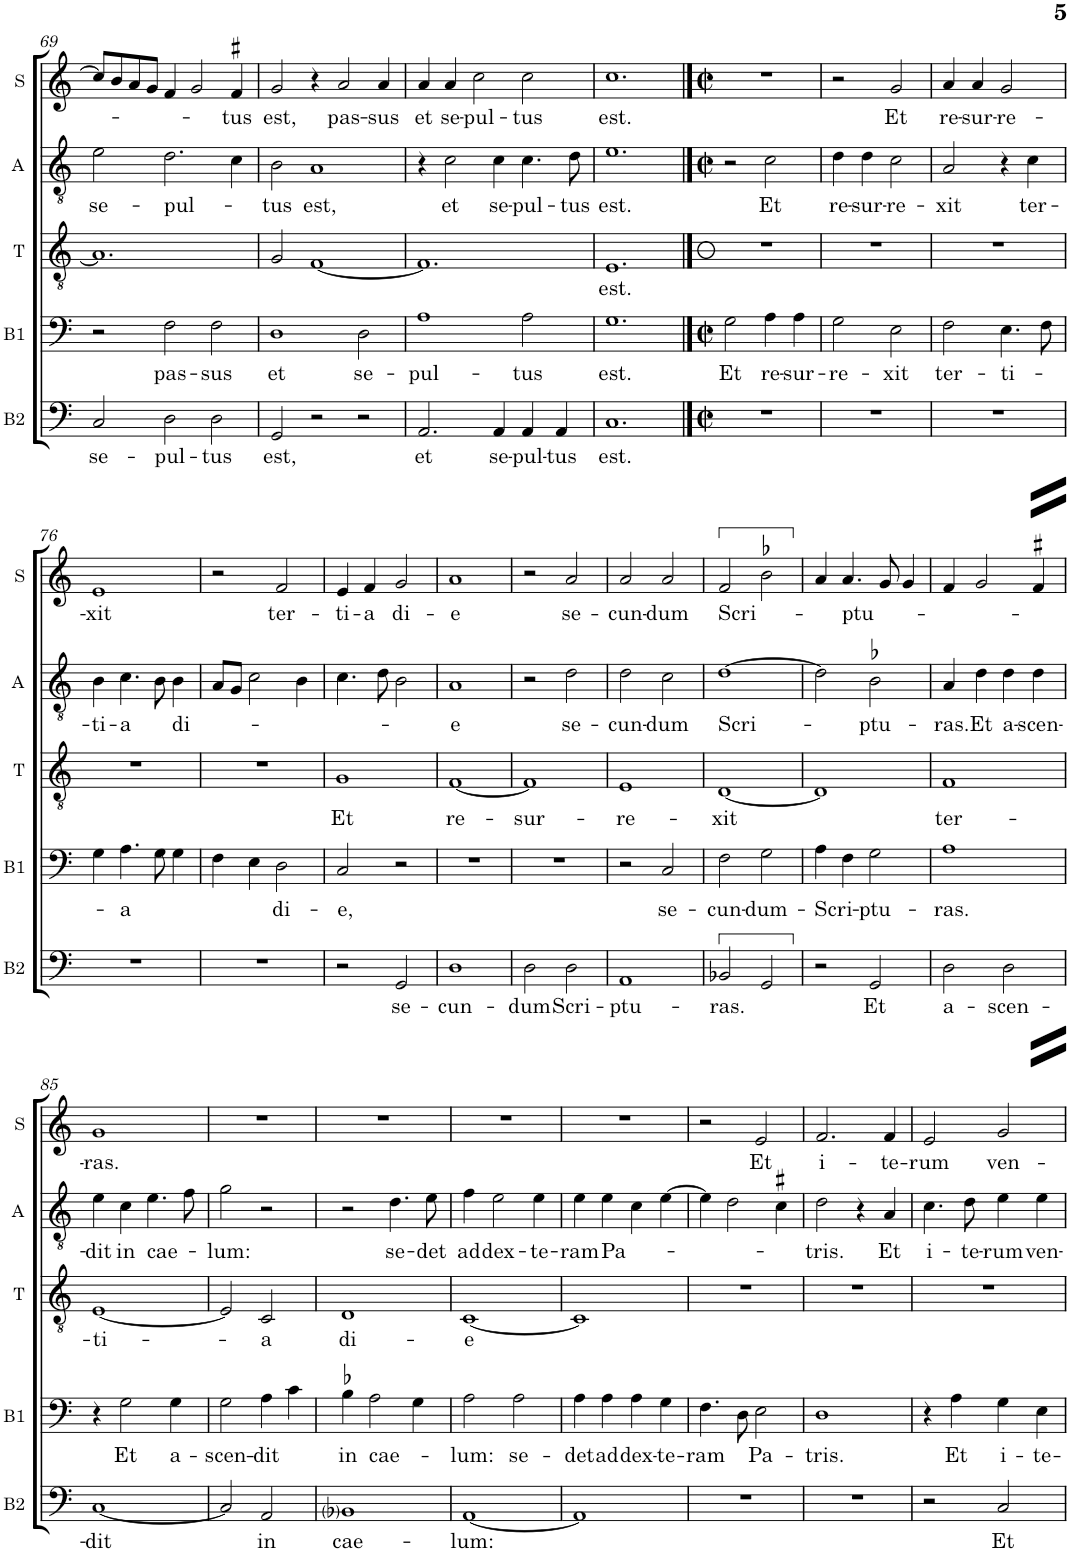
**kern	**text	**kern	**text	**kern	**text	**kern	**text	**kern	**text
*part5	*part5	*part4	*part4	*part3	*part3	*part2	*part2	*part1	*part1
*staff5	*staff5	*staff4	*staff4	*staff3	*staff3	*staff2	*staff2	*staff1	*staff1
*I"B2	*	*I"B1	*	*I"T	*	*I"A	*	*I"S	*
*I'B2	*	*I'B1	*	*I'T	*	*I'A	*	*I'S	*
!!LO:PB:g=z
*clefF4	*	*clefF4	*	*clefGv2	*	*clefGv2	*	*clefG2	*
*k[]	*	*k[]	*	*k[]	*	*k[]	*	*k[]	*
*M3/2	*	*M3/2	*	*M3/2	*	*M3/2	*	*M3/2	*
=69	=69	=69	=69	=69	=69	=69	=69	=69	=69
!	!LO:LY:b	!	!	!	!	!	!LO:LY:b	!	!
2C/	se-	2r	.	1.A]	.	2e\	se-	8cc/L]	.
.	.	.	.	.	.	.	.	8b/	.
.	.	.	.	.	.	.	.	8a/	.
.	.	.	.	.	.	.	.	8g/J	.
!	!LO:LY:b	!	!LO:LY:b	!	!	!	!LO:LY:b	!	!
2D\	-pul-	2F\	pas-	.	.	2.d\	-pul-	4f/	.
.	.	.	.	.	.	.	.	2g/	.
!	!LO:LY:b	!	!LO:LY:b	!	!	!	!	!	!
2D\	-tus	2F\	-sus	.	.	.	.	.	.
!	!	!	!	!	!	!	!	!	!LO:LY:b
.	.	.	.	.	.	4c\	.	4f#X/	-tus
=70	=70	=70	=70	=70	=70	=70	=70	=70	=70
!	!LO:LY:b	!	!LO:LY:b	!	!	!	!LO:LY:b	!	!LO:LY:b
2GG/	est,	1D	et	2G/	.	2B\	-tus	2g/	est,
!	!	!	!	!	!	!	!LO:LY:b	!	!
2r	.	.	.	[1F	.	1A	est,	4r	.
!	!	!	!	!	!	!	!	!	!LO:LY:b
.	.	.	.	.	.	.	.	2a/	pas-
!	!	!	!LO:LY:b	!	!	!	!	!	!
2r	.	2D\	se-	.	.	.	.	.	.
!	!	!	!	!	!	!	!	!	!LO:LY:b
.	.	.	.	.	.	.	.	4a/	-sus
=71	=71	=71	=71	=71	=71	=71	=71	=71	=71
!	!LO:LY:b	!	!LO:LY:b	!	!	!	!	!	!LO:LY:b
2.AA/	et	1A	-pul-	1.F]	.	4r	.	4a/	et
!	!	!	!	!	!	!	!LO:LY:b	!	!LO:LY:b
.	.	.	.	.	.	2c\	et	4a/	se-
!	!	!	!	!	!	!	!	!	!LO:LY:b
.	.	.	.	.	.	.	.	2cc\	-pul-
!	!LO:LY:b	!	!	!	!	!	!LO:LY:b	!	!
4AA/	se-	.	.	.	.	4c\	se-	.	.
!	!LO:LY:b	!	!LO:LY:b	!	!	!	!LO:LY:b	!	!LO:LY:b
4AA/	-pul-	2A\	-tus	.	.	4.c\	-pul-	2cc\	-tus
!	!LO:LY:b	!	!	!	!	!	!	!	!
4AA/	-tus	.	.	.	.	.	.	.	.
!	!	!	!	!	!	!	!LO:LY:b	!	!
.	.	.	.	.	.	8d\	-tus	.	.
=72	=72	=72	=72	=72	=72	=72	=72	=72	=72
!	!LO:LY:b	!	!LO:LY:b	!	!LO:LY:b	!	!LO:LY:b	!	!LO:LY:b
1.C	est.	1.G	est.	1.E	est.	1.e	est.	1.cc	est.
==73	==73	==73	==73	==73	==73	==73	==73	==73	==73
*M2/2	*	*M2/2	*	*M2/2	*	*M2/2	*	*M2/2	*
*met(c|)	*	*met(c|)	*	*met(c|)	*	*met(c|)	*	*met(c|)	*
!	!	!	!LO:LY:b	!	!	!	!	!	!
1r	.	2G\	Et	1r	.	2r	.	1r	.
!	!	!	!LO:LY:b	!	!	!	!LO:LY:b	!	!
.	.	4A\	re-	.	.	2c\	Et	.	.
!	!	!	!LO:LY:b	!	!	!	!	!	!
.	.	4A\	-sur-	.	.	.	.	.	.
=74	=74	=74	=74	=74	=74	=74	=74	=74	=74
!	!	!	!LO:LY:b	!	!	!	!LO:LY:b	!	!
1r	.	2G\	-re-	1r	.	4d\	re-	2r	.
!	!	!	!	!	!	!	!LO:LY:b	!	!
.	.	.	.	.	.	4d\	-sur-	.	.
!	!	!	!LO:LY:b	!	!	!	!LO:LY:b	!	!LO:LY:b
.	.	2E\	-xit	.	.	2c\	-re-	2g/	Et
=75	=75	=75	=75	=75	=75	=75	=75	=75	=75
!	!	!	!LO:LY:b	!	!	!	!LO:LY:b	!	!LO:LY:b
1r	.	2F\	ter-	1r	.	2A/	-xit	4a/	re-
!	!	!	!	!	!	!	!	!	!LO:LY:b
.	.	.	.	.	.	.	.	4a/	-sur-
!	!	!	!LO:LY:b	!	!	!	!	!	!LO:LY:b
.	.	4.E\	-ti-	.	.	4r	.	2g/	-re-
!	!	!	!	!	!	!	!LO:LY:b	!	!
.	.	.	.	.	.	4c\	ter-	.	.
.	.	8F\	.	.	.	.	.	.	.
!!LO:LB:g=z
=76	=76	=76	=76	=76	=76	=76	=76	=76	=76
!	!	!	!	!	!	!	!LO:LY:b	!	!LO:LY:b
1r	.	4G\	.	1r	.	4B\	-ti-	1e	-xit
!	!	!	!LO:LY:b	!	!	!	!LO:LY:b	!	!
.	.	4.A\	-a	.	.	4.c\	-a	.	.
.	.	8G\	.	.	.	8B\	.	.	.
!	!	!	!	!	!	!	!LO:LY:b	!	!
.	.	4G\	.	.	.	4B\	di-	.	.
=77	=77	=77	=77	=77	=77	=77	=77	=77	=77
1r	.	4F\	.	1r	.	8A/L	.	2r	.
.	.	.	.	.	.	8G/J	.	.	.
.	.	4E\	.	.	.	2c\	.	.	.
!	!	!	!LO:LY:b	!	!	!	!	!	!LO:LY:b
.	.	2D\	di-	.	.	.	.	2f/	ter-
.	.	.	.	.	.	4B\	.	.	.
=78	=78	=78	=78	=78	=78	=78	=78	=78	=78
!	!	!	!LO:LY:b	!	!LO:LY:b	!	!	!	!LO:LY:b
2r	.	2C/	-e,	1G	Et	4.c\	.	4e/	-ti-
!	!	!	!	!	!	!	!	!	!LO:LY:b
.	.	.	.	.	.	.	.	4f/	-a
.	.	.	.	.	.	8d\	.	.	.
!	!LO:LY:b	!	!	!	!	!	!	!	!LO:LY:b
2GG/	se-	2r	.	.	.	2B\	.	2g/	di-
=79	=79	=79	=79	=79	=79	=79	=79	=79	=79
!	!LO:LY:b	!	!	!	!LO:LY:b	!	!LO:LY:b	!	!LO:LY:b
1D	-cun-	1r	.	[1F	re-	1A	-e	1a	-e
=80	=80	=80	=80	=80	=80	=80	=80	=80	=80
!	!LO:LY:b	!	!	!	!LO:LY:b	!	!	!	!
2D\	-dum	1r	.	1F]	-sur-	2r	.	2r	.
!	!LO:LY:b	!	!	!	!	!	!LO:LY:b	!	!LO:LY:b
2D\	Scri-	.	.	.	.	2d\	se-	2a/	se-
=81	=81	=81	=81	=81	=81	=81	=81	=81	=81
!	!LO:LY:b	!	!	!	!LO:LY:b	!	!LO:LY:b	!	!LO:LY:b
1AA	-ptu-	2r	.	1E	-re-	2d\	-cun-	2a/	-cun-
!	!	!	!LO:LY:b	!	!	!	!LO:LY:b	!	!LO:LY:b
.	.	2C/	se-	.	.	2c\	-dum	2a/	-dum
=82	=82	=82	=82	=82	=82	=82	=82	=82	=82
!	!LO:LY:b	!	!LO:LY:b	!	!LO:LY:b	!	!LO:LY:b	!	!LO:LY:b
2BB-X/	-ras.	2F\	-cun-	[1D	-xit	[1d	Scri-	2f/	Scri-
!	!	!	!LO:LY:b	!	!	!	!	!	!
2GG/	.	2G\	-dum-	.	.	.	.	2b-X\	.
=83	=83	=83	=83	=83	=83	=83	=83	=83	=83
!	!	!	!LO:LY:b	!	!	!	!	!	!
2r	.	4A\	-Scri-	1D]	.	2d\]	.	4a/	.
!	!	!	!	!	!	!	!	!	!LO:LY:b
.	.	4F\	.	.	.	.	.	4.a/	-ptu-
!	!LO:LY:b	!	!LO:LY:b	!	!	!	!LO:LY:b	!	!
2GG/	Et	2G\	-ptu-	.	.	2B-X\	-ptu-	.	.
.	.	.	.	.	.	.	.	8g/	.
.	.	.	.	.	.	.	.	4g/	.
=84	=84	=84	=84	=84	=84	=84	=84	=84	=84
!	!LO:LY:b	!	!LO:LY:b	!	!LO:LY:b	!	!LO:LY:b	!	!
2D\	a-	1A	-ras.	1F	ter-	4A/	-ras.	4f/	.
!	!	!	!	!	!	!	!LO:LY:b	!	!
.	.	.	.	.	.	4d\	Et	2g/	.
!	!LO:LY:b	!	!	!	!	!	!LO:LY:b	!	!
2D\	-scen-	.	.	.	.	4d\	a-	.	.
!	!	!	!	!	!	!	!LO:LY:b	!	!
.	.	.	.	.	.	4d\	-scen-	4f#X/	.
!!LO:LB:g=z
=85	=85	=85	=85	=85	=85	=85	=85	=85	=85
!	!LO:LY:b	!	!	!	!LO:LY:b	!	!LO:LY:b	!	!LO:LY:b
[1C	-dit	4r	.	[1E	-ti-	4e\	-dit	1g	-ras.
!	!	!	!LO:LY:b	!	!	!	!LO:LY:b	!	!
.	.	2G\	Et	.	.	4c\	in	.	.
!	!	!	!	!	!	!	!LO:LY:b	!	!
.	.	.	.	.	.	4.e\	cae-	.	.
!	!	!	!LO:LY:b	!	!	!	!	!	!
.	.	4G\	a-	.	.	.	.	.	.
.	.	.	.	.	.	8f\	.	.	.
=86	=86	=86	=86	=86	=86	=86	=86	=86	=86
!	!	!	!LO:LY:b	!	!	!	!LO:LY:b	!	!
2C/]	.	2G\	-scen-	2E/]	.	2g\	-lum:	1r	.
!	!LO:LY:b	!	!LO:LY:b	!	!LO:LY:b	!	!	!	!
2AA/	in	4A\	-dit	2C/	-a	2r	.	.	.
.	.	4c\	.	.	.	.	.	.	.
=87	=87	=87	=87	=87	=87	=87	=87	=87	=87
!	!LO:LY:b	!	!LO:LY:b	!	!LO:LY:b	!	!	!	!
1BB-i	cae-	4B-X\	in	1D	di-	2r	.	1r	.
!	!	!	!LO:LY:b	!	!	!	!	!	!
.	.	2A\	cae-	.	.	.	.	.	.
!	!	!	!	!	!	!	!LO:LY:b	!	!
.	.	.	.	.	.	4.d\	se-	.	.
.	.	4G\	.	.	.	.	.	.	.
!	!	!	!	!	!	!	!LO:LY:b	!	!
.	.	.	.	.	.	8e\	-det	.	.
=88	=88	=88	=88	=88	=88	=88	=88	=88	=88
!	!LO:LY:b	!	!LO:LY:b	!	!LO:LY:b	!	!LO:LY:b	!	!
[1AA	-lum:	2A\	-lum:	[1C	-e	4f\	ad	1r	.
!	!	!	!	!	!	!	!LO:LY:b	!	!
.	.	.	.	.	.	2e\	dex-	.	.
!	!	!	!LO:LY:b	!	!	!	!	!	!
.	.	2A\	se-	.	.	.	.	.	.
!	!	!	!	!	!	!	!LO:LY:b	!	!
.	.	.	.	.	.	4e\	-te-	.	.
=89	=89	=89	=89	=89	=89	=89	=89	=89	=89
!	!	!	!LO:LY:b	!	!	!	!LO:LY:b	!	!
1AA]	.	4A\	-det	1C]	.	4e\	-ram	1r	.
!	!	!	!LO:LY:b	!	!	!	!LO:LY:b	!	!
.	.	4A\	ad	.	.	4e\	Pa-	.	.
!	!	!	!LO:LY:b	!	!	!	!	!	!
.	.	4A\	dex-	.	.	4c\	.	.	.
!	!	!	!LO:LY:b	!	!	!	!	!	!
.	.	4G\	-te-	.	.	[4e\	.	.	.
=90	=90	=90	=90	=90	=90	=90	=90	=90	=90
!	!	!	!LO:LY:b	!	!	!	!	!	!
1r	.	4.F\	-ram	1r	.	4e\]	.	2r	.
.	.	.	.	.	.	2d\	.	.	.
.	.	8D\	.	.	.	.	.	.	.
!	!	!	!LO:LY:b	!	!	!	!	!	!LO:LY:b
.	.	2E\	Pa-	.	.	.	.	2e/	Et
.	.	.	.	.	.	4c#X\	.	.	.
=91	=91	=91	=91	=91	=91	=91	=91	=91	=91
!	!	!	!LO:LY:b	!	!	!	!LO:LY:b	!	!LO:LY:b
1r	.	1D	-tris.	1r	.	2d\	-tris.	2.f/	i-
.	.	.	.	.	.	4r	.	.	.
!	!	!	!	!	!	!	!LO:LY:b	!	!LO:LY:b
.	.	.	.	.	.	4A/	Et	4f/	-te-
=92	=92	=92	=92	=92	=92	=92	=92	=92	=92
!	!	!	!	!	!	!	!LO:LY:b	!	!LO:LY:b
2r	.	4r	.	1r	.	4.c\	i-	2e/	-rum
!	!	!	!LO:LY:b	!	!	!	!	!	!
.	.	4A\	Et	.	.	.	.	.	.
!	!	!	!	!	!	!	!LO:LY:b	!	!
.	.	.	.	.	.	8d\	-te-	.	.
!	!LO:LY:b	!	!LO:LY:b	!	!	!	!LO:LY:b	!	!LO:LY:b
2C/	Et	4G\	i-	.	.	4e\	-rum	2g/	ven-
!	!	!	!LO:LY:b	!	!	!	!LO:LY:b	!	!
.	.	4E\	-te-	.	.	4e\	ven-	.	.
=	=	=	=	=	=	=	=	=	=
*-	*-	*-	*-	*-	*-	*-	*-	*-	*-
